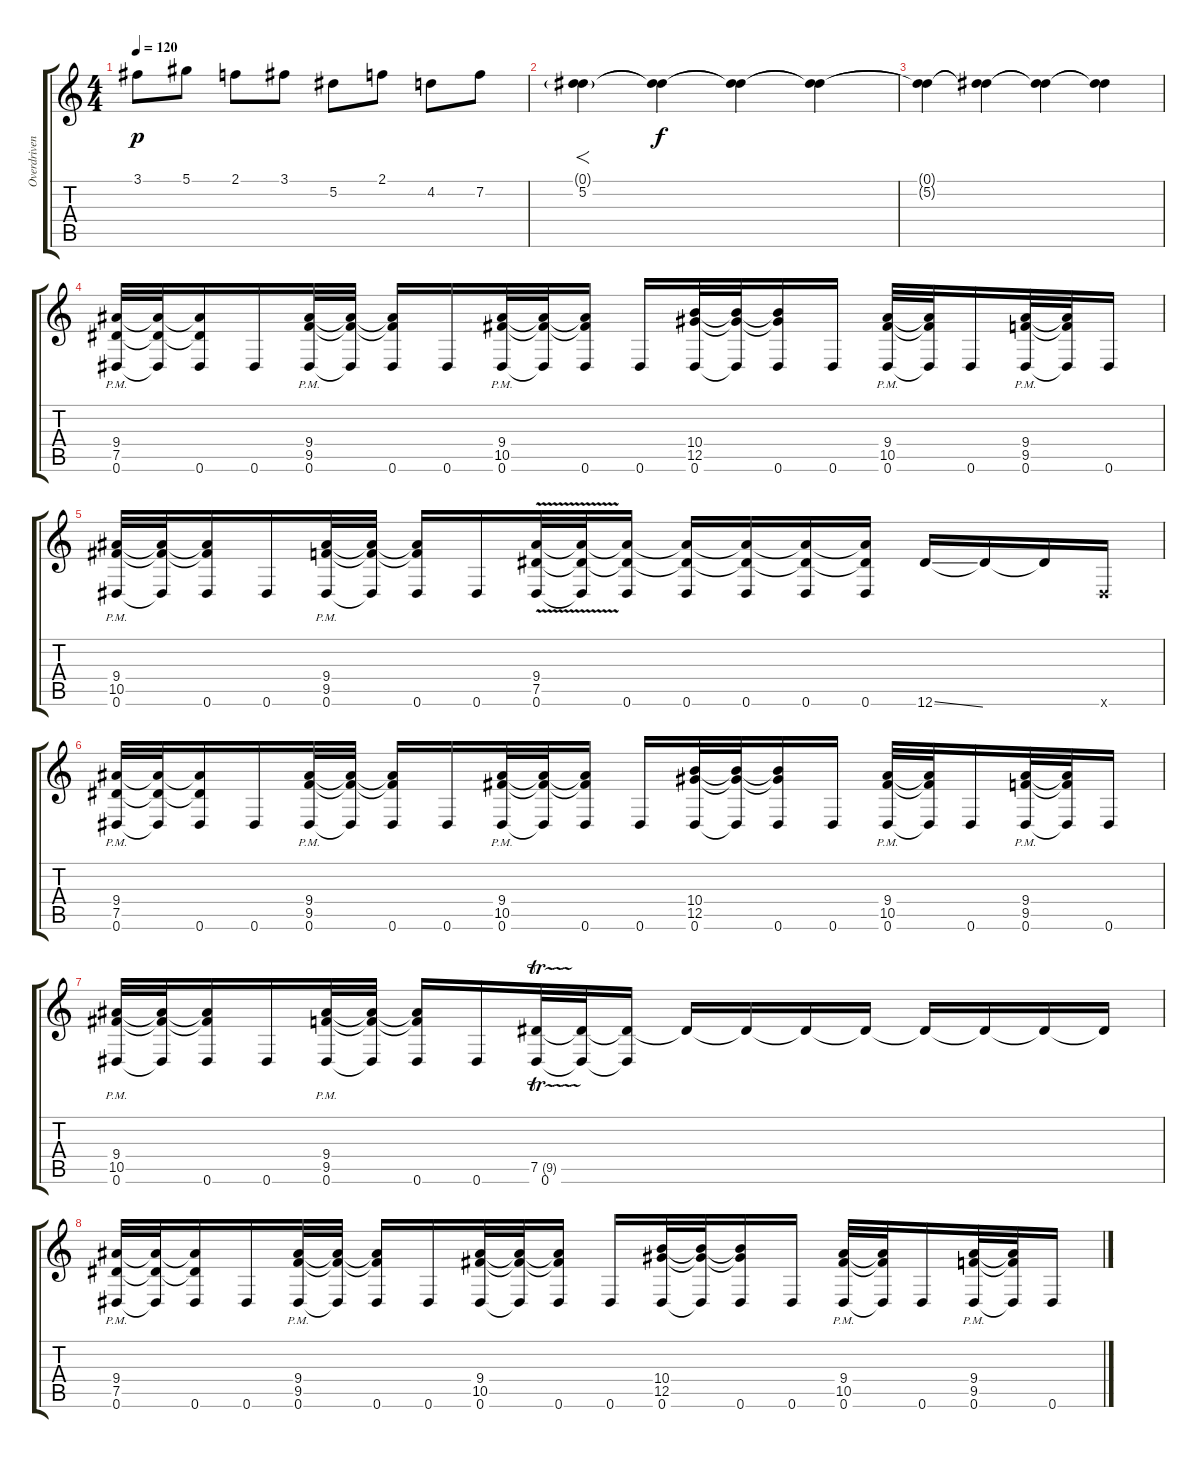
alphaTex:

\track ("Overdriven Guitar1" "Overdriven") {instrument overdrivenguitar}
\staff {score tabs}
\tuning (Eb4 Bb3 Gb3 Db3 Ab2 Eb2) {hide}
\ts (4 4)
\tempo 120
\clef g2
\ks c
3.1.8{dy p volume 14} 5.1.8 2.1.8 3.1.8 5.2.8 2.1.8 4.2.8 7.2.8 |
(0.1{g} 5.2).4{f volume 13} (0.1{t} 5.2{t}).4{dy f} (0.1{t} 5.2{t}).4 (0.1{t} 5.2{t}).4 |
(0.1{t} 5.2{t}).4{volume 14} (0.1{t} 5.2{t}).4{volume 14} (0.1{t} 5.2{t}).4{volume 16} (0.1{t} 5.2{t}).4{volume 16} |
(9.4{pm} 7.5{pm} 0.6{pm}).32 (9.4{t} 7.5{t} 0.6{t}).32 (9.4{t} 7.5{t} 0.6).16 0.6.16 (9.4{pm} 9.5{pm} 0.6{pm}).32 (9.4{t} 9.5{t} 0.6{t}).32 (9.4{t} 9.5{t} 0.6).16 0.6.16 (9.4{pm} 10.5{pm} 0.6{pm}).32 (9.4{t} 10.5{t} 0.6{t}).32 (9.4{t} 10.5{t} 0.6).16 0.6.16 (10.4 12.5 0.6).32 (10.4{t} 12.5{t} 0.6{t}).32 (10.4{t} 12.5{t} 0.6).16 0.6.16 (9.4{pm} 10.5{pm} 0.6{pm}).32 (9.4{t} 10.5{t} 0.6{t}).32 0.6.16 (9.4{pm} 9.5{pm} 0.6{pm}).32 (9.4{t} 9.5{t} 0.6{t}).32 0.6.16 |
(9.4{pm} 10.5{pm} 0.6{pm}).32 (9.4{t} 10.5{t} 0.6{t}).32 (9.4{t} 10.5{t} 0.6).16 0.6.16 (9.4{pm} 9.5{pm} 0.6{pm}).32 (9.4{t} 9.5{t} 0.6{t}).32 (9.4{t} 9.5{t} 0.6).16 0.6.16 (9.4{v} 7.5{v} 0.6{v}).32 (9.4{t} 7.5{t} 0.6{t}).32 (9.4{t} 7.5{t} 0.6).16 (9.4{t} 7.5{t} 0.6).16 (9.4{t} 7.5{t} 0.6).16 (9.4{t} 7.5{t} 0.6).16 (9.4{t} 7.5{t} 0.6).16 12.6{ss}.16 12.6{t}.16 12.6{t}.16 0.6{x}.16 |
(9.4{pm} 7.5{pm} 0.6{pm}).32 (9.4{t} 7.5{t} 0.6{t}).32 (9.4{t} 7.5{t} 0.6).16 0.6.16 (9.4{pm} 9.5{pm} 0.6{pm}).32 (9.4{t} 9.5{t} 0.6{t}).32 (9.4{t} 9.5{t} 0.6).16 0.6.16 (9.4{pm} 10.5{pm} 0.6{pm}).32 (9.4{t} 10.5{t} 0.6{t}).32 (9.4{t} 10.5{t} 0.6).16 0.6.16 (10.4 12.5 0.6).32 (10.4{t} 12.5{t} 0.6{t}).32 (10.4{t} 12.5{t} 0.6).16 0.6.16 (9.4{pm} 10.5{pm} 0.6{pm}).32 (9.4{t} 10.5{t} 0.6{t}).32 0.6.16 (9.4{pm} 9.5{pm} 0.6{pm}).32 (9.4{t} 9.5{t} 0.6{t}).32 0.6.16 |
(9.4{pm} 10.5{pm} 0.6{pm}).32 (9.4{t} 10.5{t} 0.6{t}).32 (9.4{t} 10.5{t} 0.6).16 0.6.16 (9.4{pm} 9.5{pm} 0.6{pm}).32 (9.4{t} 9.5{t} 0.6{t}).32 (9.4{t} 9.5{t} 0.6).16 0.6.16 (7.5{tr (9 32)} 0.6).32 (7.5{t} 0.6{t}).32 (7.5{t} 0.6{t}).16 7.5{t}.16 7.5{t}.16 7.5{t}.16 7.5{t}.16 7.5{t}.16 7.5{t}.16 7.5{t}.16 7.5{t}.16 |
(9.4{pm} 7.5{pm} 0.6{pm}).32 (9.4{t} 7.5{t} 0.6{t}).32 (9.4{t} 7.5{t} 0.6).16 0.6.16 (9.4{pm} 9.5{pm} 0.6{pm}).32 (9.4{t} 9.5{t} 0.6{t}).32 (9.4{t} 9.5{t} 0.6).16 0.6.16 (9.4 10.5 0.6).32 (9.4{t} 10.5{t} 0.6{t}).32 (9.4{t} 10.5{t} 0.6).16 0.6.16 (10.4 12.5 0.6).32 (10.4{t} 12.5{t} 0.6{t}).32 (10.4{t} 12.5{t} 0.6).16 0.6.16 (9.4{pm} 10.5{pm} 0.6{pm}).32 (9.4{t} 10.5{t} 0.6{t}).32 0.6.16 (9.4{pm} 9.5{pm} 0.6{pm}).32 (9.4{t} 9.5{t} 0.6{t}).32 0.6.16
